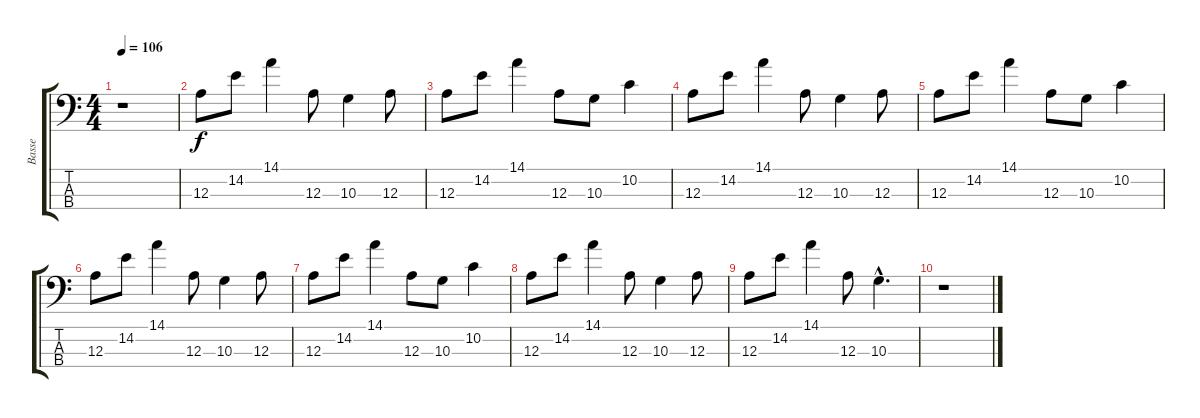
\track ("Basse" "Basse") {instrument electricbassfinger}
\staff {score tabs}
\tuning (G2 D2 A1 E1) {hide}
\ts (4 4)
\tempo 106
\clef f4
\ks c
r.1{dy f} |
12.3.8 14.2.8 14.1.4 12.3.8 10.3.4 12.3.8 |
12.3.8 14.2.8 14.1.4 12.3.8 10.3.8 10.2.4 |
12.3.8 14.2.8 14.1.4 12.3.8 10.3.4 12.3.8 |
12.3.8 14.2.8 14.1.4 12.3.8 10.3.8 10.2.4 |
12.3.8 14.2.8 14.1.4 12.3.8 10.3.4 12.3.8 |
12.3.8 14.2.8 14.1.4 12.3.8 10.3.8 10.2.4 |
12.3.8 14.2.8 14.1.4 12.3.8 10.3.4 12.3.8 |
12.3.8 14.2.8 14.1.4 12.3.8 10.3{hac}.4{d} |
r.1
